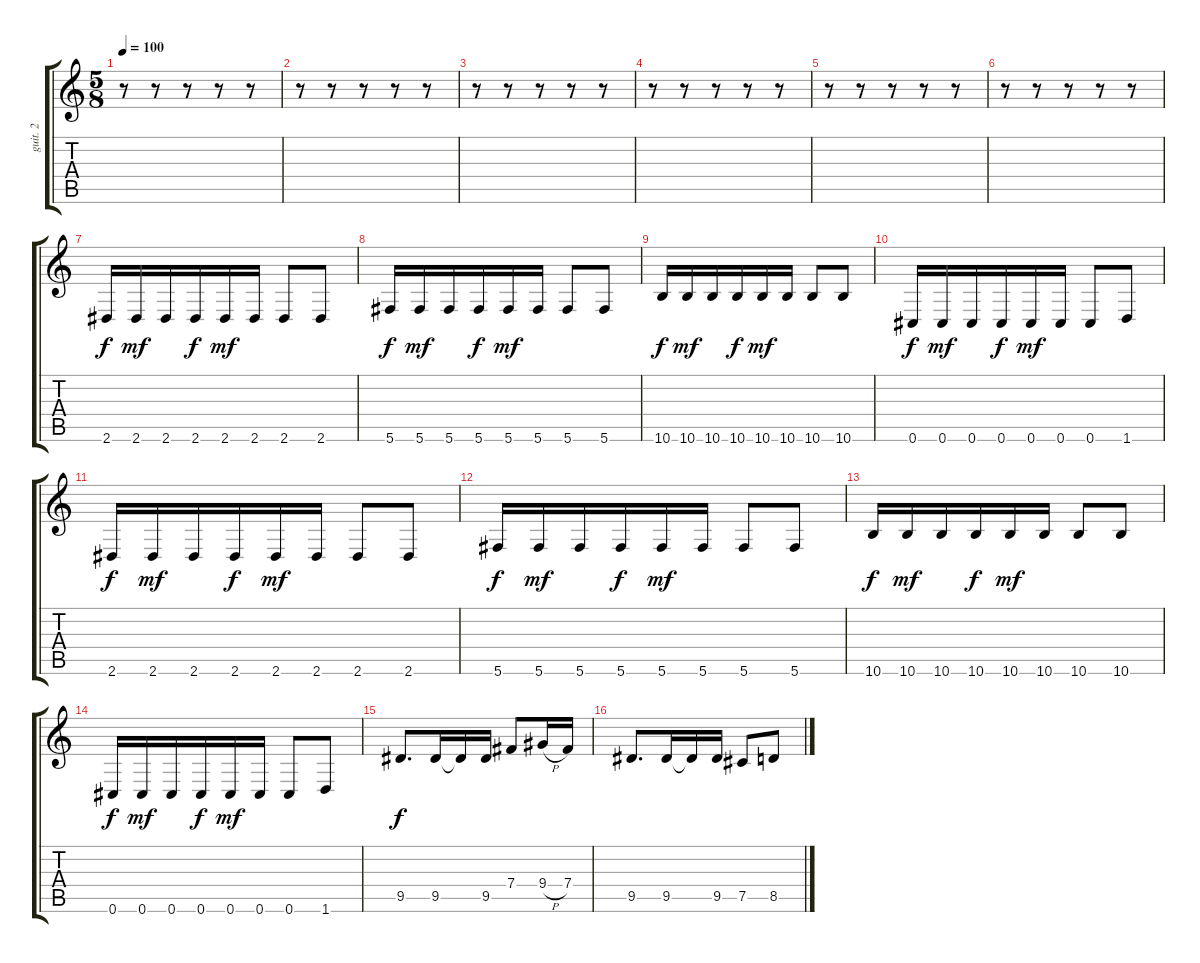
\track ("guit. 2" "guit. 2") {instrument distortionguitar}
\staff {score tabs}
\tuning (Db4 Ab3 E3 B2 Gb2 Db2) {hide}
\ts (5 8)
\tempo 100
\clef g2
\ks c
r.8{dy f} r.8 r.8 r.8 r.8 |
r.8 r.8 r.8 r.8 r.8 |
r.8 r.8 r.8 r.8 r.8 |
r.8 r.8 r.8 r.8 r.8 |
r.8 r.8 r.8 r.8 r.8 |
r.8 r.8 r.8 r.8 r.8 |
2.6.16 2.6.16{dy mf} 2.6.16 2.6.16{dy f} 2.6.16{dy mf} 2.6.16 2.6.8 2.6.8 |
5.6.16{dy f} 5.6.16{dy mf} 5.6.16 5.6.16{dy f} 5.6.16{dy mf} 5.6.16 5.6.8 5.6.8 |
10.6.16{dy f} 10.6.16{dy mf} 10.6.16 10.6.16{dy f} 10.6.16{dy mf} 10.6.16 10.6.8 10.6.8 |
0.6.16{dy f} 0.6.16{dy mf} 0.6.16 0.6.16{dy f} 0.6.16{dy mf} 0.6.16 0.6.8 1.6.8 |
2.6.16{dy f} 2.6.16{dy mf} 2.6.16 2.6.16{dy f} 2.6.16{dy mf} 2.6.16 2.6.8 2.6.8 |
5.6.16{dy f} 5.6.16{dy mf} 5.6.16 5.6.16{dy f} 5.6.16{dy mf} 5.6.16 5.6.8 5.6.8 |
10.6.16{dy f} 10.6.16{dy mf} 10.6.16 10.6.16{dy f} 10.6.16{dy mf} 10.6.16 10.6.8 10.6.8 |
0.6.16{dy f} 0.6.16{dy mf} 0.6.16 0.6.16{dy f} 0.6.16{dy mf} 0.6.16 0.6.8 1.6.8 |
9.5.8{d dy f instrument distortionguitar} 9.5.16 9.5{t}.16 9.5.16 7.4.8 9.4{h}.16 7.4.16 |
9.5.8{d} 9.5.16 9.5{t}.16 9.5.16 7.5.8 8.5.8
